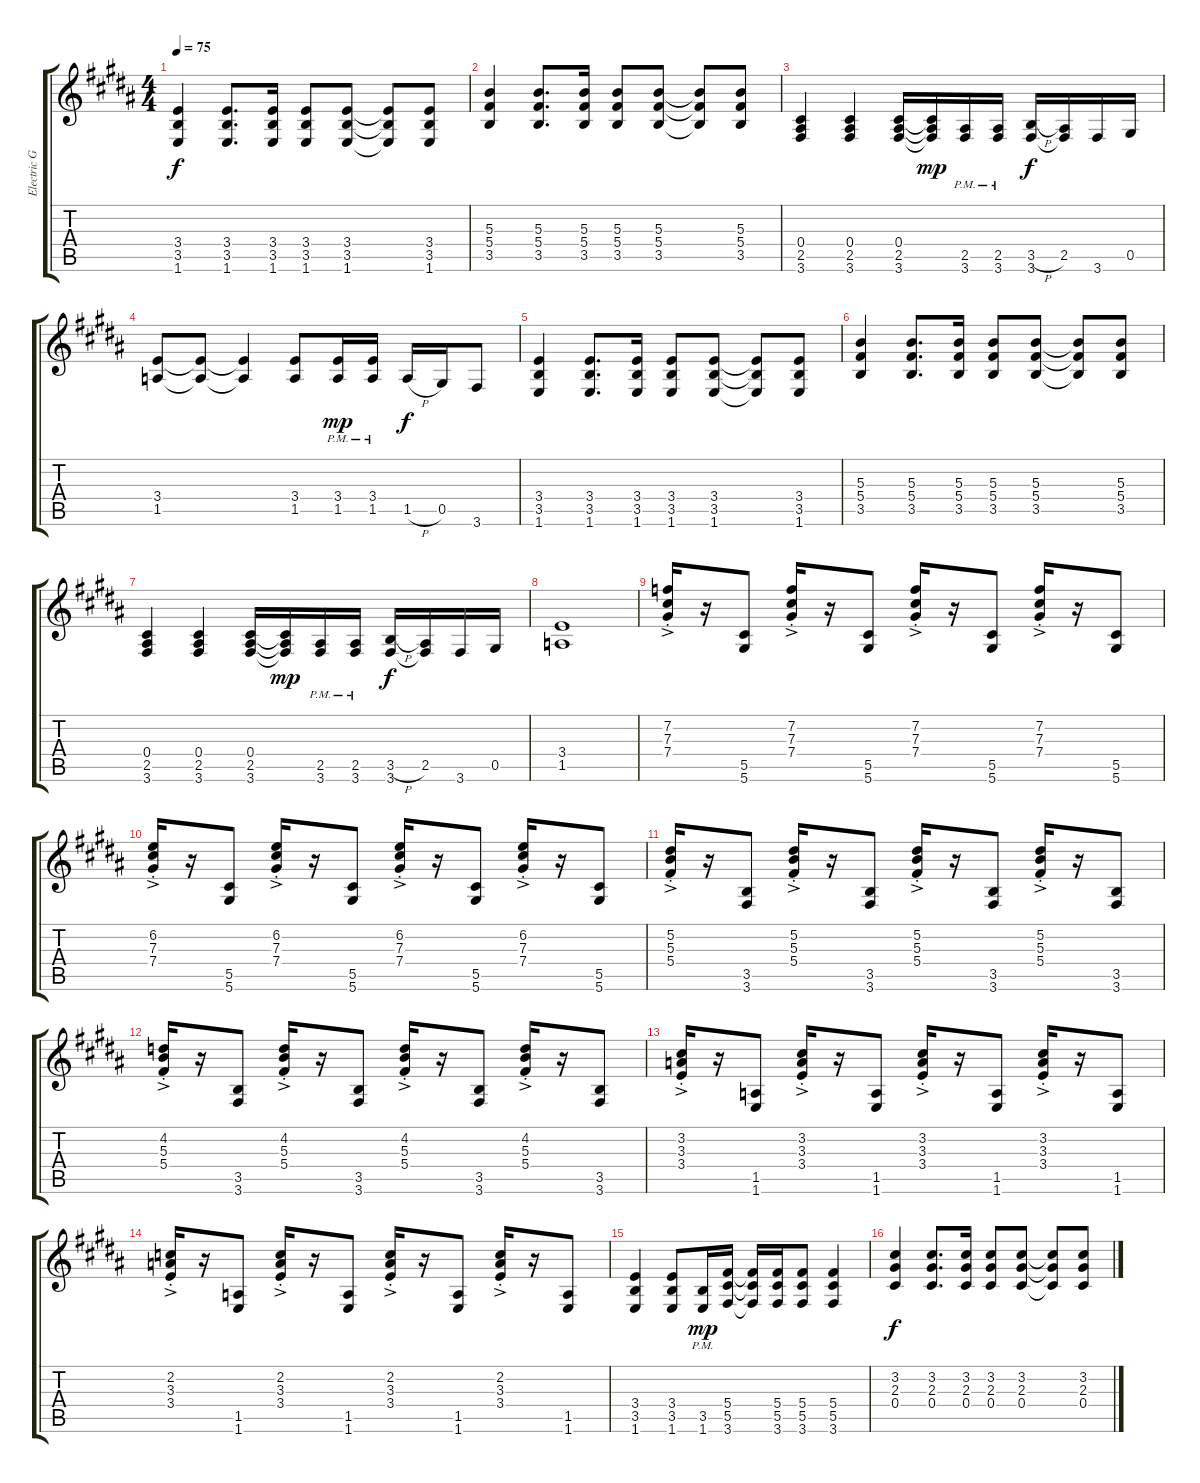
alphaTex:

\track ("Electric Guitar" "Electric G") {instrument distortionguitar}
\staff {score tabs}
\tuning (Eb4 Bb3 Gb3 Db3 Ab2 Eb2) {hide}
\ts (4 4)
\tempo 75
\clef g2
\ks b
(3.4 3.5 1.6).4{dy f} (3.4 3.5 1.6).8{d} (3.4 3.5 1.6).16 (3.4 3.5 1.6).8 (3.4 3.5 1.6).8 (3.4{t} 3.5{t} 1.6{t}).8 (3.4 3.5 1.6).8 |
(5.3 5.4 3.5).4 (5.3 5.4 3.5).8{d} (5.3 5.4 3.5).16 (5.3 5.4 3.5).8 (5.3 5.4 3.5).8 (5.3{t} 5.4{t} 3.5{t}).8 (5.3 5.4 3.5).8 |
(0.4 2.5 3.6).4 (0.4 2.5 3.6).4 (0.4 2.5 3.6).16 (0.4{t} 2.5{t} 3.6{t}).16{dy mp} (2.5{pm} 3.6{pm}).16 (2.5{pm} 3.6{pm}).16 (3.5{h} 3.6).16{dy f} (2.5 3.6{t}).16 3.6.16 0.5.16 |
(3.4 1.5).8 (3.4{t} 1.5{t}).8 (3.4{t} 1.5{t}).4 (3.4 1.5).8 (3.4{pm} 1.5{pm}).16{dy mp} (3.4{pm} 1.5{pm}).16 1.5{h}.16{dy f} 0.5.16 3.6.8 |
(3.4 3.5 1.6).4 (3.4 3.5 1.6).8{d} (3.4 3.5 1.6).16 (3.4 3.5 1.6).8 (3.4 3.5 1.6).8 (3.4{t} 3.5{t} 1.6{t}).8 (3.4 3.5 1.6).8 |
(5.3 5.4 3.5).4 (5.3 5.4 3.5).8{d} (5.3 5.4 3.5).16 (5.3 5.4 3.5).8 (5.3 5.4 3.5).8 (5.3{t} 5.4{t} 3.5{t}).8 (5.3 5.4 3.5).8 |
(0.4 2.5 3.6).4 (0.4 2.5 3.6).4 (0.4 2.5 3.6).16 (0.4{t} 2.5{t} 3.6{t}).16{dy mp} (2.5{pm} 3.6{pm}).16 (2.5{pm} 3.6{pm}).16 (3.5{h} 3.6).16{dy f} (2.5 3.6{t}).16 3.6.16 0.5.16 |
(3.4 1.5).1 |
(7.2{ac st} 7.3{ac st} 7.4{ac st}).16 r.16 (5.5 5.6).8 (7.2{ac st} 7.3{ac st} 7.4{ac st}).16 r.16 (5.5 5.6).8 (7.2{ac st} 7.3{ac st} 7.4{ac st}).16 r.16 (5.5 5.6).8 (7.2{ac st} 7.3{ac st} 7.4{ac st}).16 r.16 (5.5 5.6).8 |
(6.2{ac st} 7.3{ac st} 7.4{ac st}).16 r.16 (5.5 5.6).8 (6.2{ac st} 7.3{ac st} 7.4{ac st}).16 r.16 (5.5 5.6).8 (6.2{ac st} 7.3{ac st} 7.4{ac st}).16 r.16 (5.5 5.6).8 (6.2{ac st} 7.3{ac st} 7.4{ac st}).16 r.16 (5.5 5.6).8 |
(5.2{ac st} 5.3{ac st} 5.4{ac st}).16 r.16 (3.5 3.6).8 (5.2{ac st} 5.3{ac st} 5.4{ac st}).16 r.16 (3.5 3.6).8 (5.2{ac st} 5.3{ac st} 5.4{ac st}).16 r.16 (3.5 3.6).8 (5.2{ac st} 5.3{ac st} 5.4{ac st}).16 r.16 (3.5 3.6).8 |
(4.2{ac st} 5.3{ac st} 5.4{ac st}).16 r.16 (3.5 3.6).8 (4.2{ac st} 5.3{ac st} 5.4{ac st}).16 r.16 (3.5 3.6).8 (4.2{ac st} 5.3{ac st} 5.4{ac st}).16 r.16 (3.5 3.6).8 (4.2{ac st} 5.3{ac st} 5.4{ac st}).16 r.16 (3.5 3.6).8 |
(3.2{ac st} 3.3{ac st} 3.4{ac st}).16 r.16 (1.5 1.6).8 (3.2{ac st} 3.3{ac st} 3.4{ac st}).16 r.16 (1.5 1.6).8 (3.2{ac st} 3.3{ac st} 3.4{ac st}).16 r.16 (1.5 1.6).8 (3.2{ac st} 3.3{ac st} 3.4{ac st}).16 r.16 (1.5 1.6).8 |
(2.2{ac st} 3.3{ac st} 3.4{ac st}).16 r.16 (1.5 1.6).8 (2.2{ac st} 3.3{ac st} 3.4{ac st}).16 r.16 (1.5 1.6).8 (2.2{ac st} 3.3{ac st} 3.4{ac st}).16 r.16 (1.5 1.6).8 (2.2{ac st} 3.3{ac st} 3.4{ac st}).16 r.16 (1.5 1.6).8 |
(3.4 3.5 1.6).4 (3.4 3.5 1.6).8 (3.5{pm} 1.6{pm}).16{dy mp} (5.4 5.5 3.6).16 (5.4{t} 5.5{t} 3.6{t}).16 (5.4 5.5 3.6).16 (5.4 5.5 3.6).8 (5.4 5.5 3.6).4 |
(3.2 2.3 0.4).4{dy f} (3.2 2.3 0.4).8{d} (3.2 2.3 0.4).16 (3.2 2.3 0.4).8 (3.2 2.3 0.4).8 (3.2{t} 2.3{t} 0.4{t}).8 (3.2 2.3 0.4).8
